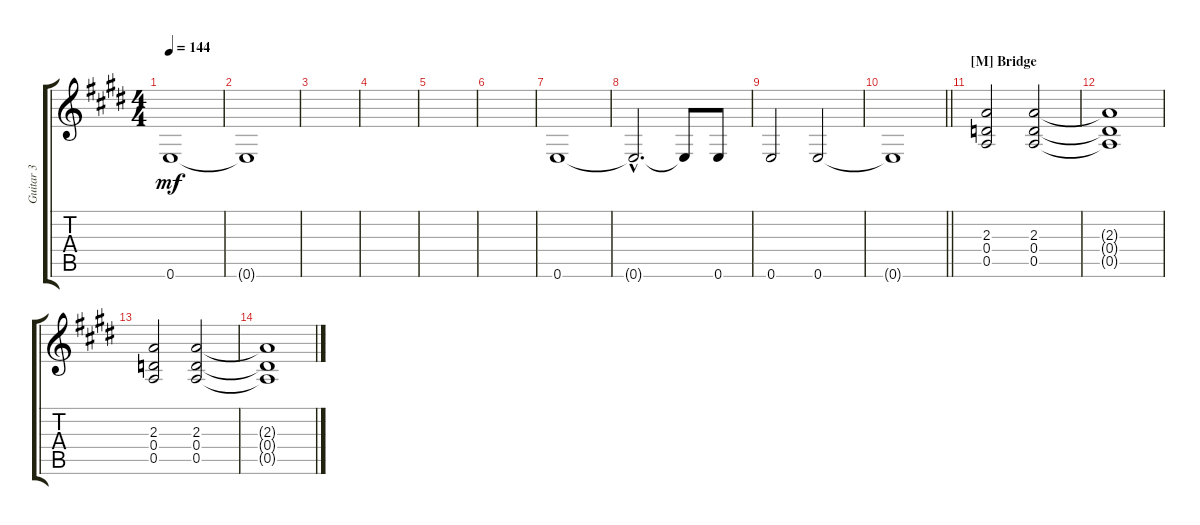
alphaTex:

\track ("Guitar 3" "Guitar 3") {instrument overdrivenguitar}
\staff {score tabs}
\tuning (E4 B3 G3 D3 A2 E2) {hide}
\ts (4 4)
\tempo 144
\clef g2
\ks e
0.6.1{dy mf} |
0.6{t}.1 |
|
|
|
|
0.6.1 |
0.6{hac t}.2{d} 0.6{t}.8 0.6.8 |
0.6.2 0.6.2 |
\barLineRight lightlight
0.6{t}.1 |
\section ("" "[M] Bridge")
(2.3 0.4 0.5).2 (2.3 0.4 0.5).2 |
(2.3{t} 0.4{t} 0.5{t}).1 |
(2.3 0.4 0.5).2 (2.3 0.4 0.5).2 |
(2.3{t} 0.4{t} 0.5{t}).1
